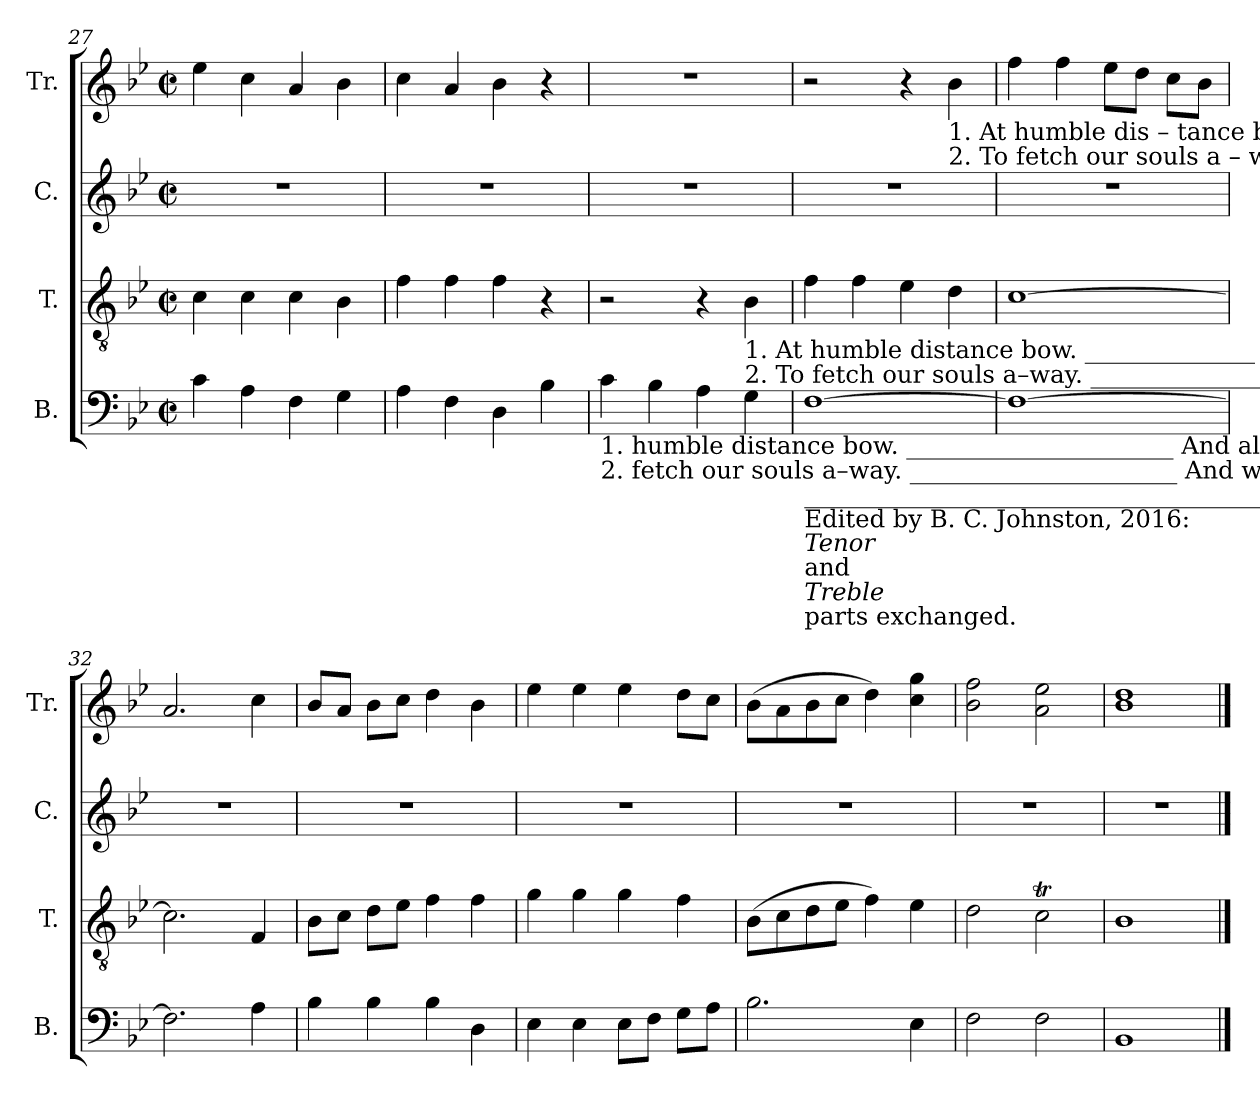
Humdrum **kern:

**kern	**kern	**kern	**kern
*part4	*part3	*part2	*part1
*staff4	*staff3	*staff2	*staff1
*I"B.	*I"T.	*I"C.	*I"Tr.
*I'B.	*I'T.	*I'C.	*I'Tr.
*clefF4	*clefGv2	*clefG2	*clefG2
*k[b-e-]	*k[b-e-]	*k[b-e-]	*k[b-e-]
*M2/2	*M2/2	*M2/2	*M2/2
*met(c|)	*met(c|)	*met(c|)	*met(c|)
=27	=27	=27	=27
4c\	4c\	1r	4ee-\
4A\	4c\	.	4cc\
4F\	4c\	.	4a/
4G\	4B-\	.	4b-\
=28	=28	=28	=28
4A\	4f\	1r	4cc\
4F\	4f\	.	4a/
4D\	4f\	.	4b-\
4B-\	4r	.	4r
!!LO:LB:g=z
=29	=29	=29	=29
!LO:TX:b:t=1. humble distance bow. ______________________   And  all     the   glorious  ranks a–bove   At        hum         –        ble    distance   bow.	!	!	!
!LO:TX:b:t=2. fetch our souls a–way. ______________________  And  wish  thy  fie – ry  chariots,  Lord,   To        fetch ______  our    souls  a  – way.	!	!	!
4c\	2r	1r	1r
4B-\	.	.	.
4A\	4r	.	.
!	!LO:TX:b:t=1. At humble distance  bow. ______________ And  all     the   glorious  ranks a–bove   At        hum         –        ble    distance   bow.	!	!
!	!LO:TX:b:t=2. To fetch our souls a–way. ______________ And  wish  thy  fie – ry  chariots,  Lord,   To        fetch ______  our    souls  a  – way.	!	!
4G\	4B-\	.	.
=30	=30	=30	=30
!LO:TX:b:t=__________________________________________	!	!	!
!LO:TX:b:t=Edited by B. C. Johnston, 2016&colon;	!	!	!
!LO:TX:b:i:t=Tenor	!	!	!
!LO:TX:b:t=and	!	!	!
!LO:TX:b:i:t=Treble	!	!	!
!LO:TX:b:t=parts exchanged.	!	!	!
[1F	4f\	1r	2r
.	4f\	.	.
.	4e-\	.	4r
!	!	!	!LO:TX:b:t=1. At   humble  dis –  tance  bow.  And   all     the   glorious  ranks a–bove    At       hum         –        ble    distance   bow.
!	!	!	!LO:TX:b:t=2. To   fetch  our  souls  a –  way.  And  wish   thy   fie – ry  chariots,  Lord,    To      fetch ______  our    souls  a  – way.
.	4d\	.	4b-\
=31	=31	=31	=31
1F_	[1c	1r	4ff\
.	.	.	4ff\
.	.	.	8ee-\L
.	.	.	8dd\J
.	.	.	8cc\L
.	.	.	8b-\J
=32	=32	=32	=32
2.F\]	2.c\]	1r	2.a/
4A\	4F/	.	4cc\
=33	=33	=33	=33
4B-\	8B-\L	1r	8b-/L
.	8c\J	.	8a/J
4B-\	8d\L	.	8b-\L
.	8e-\J	.	8cc\J
4B-\	4f\	.	4dd\
4D\	4f\	.	4b-\
=34	=34	=34	=34
4E-\	4g\	1r	4ee-\
4E-\	4g\	.	4ee-\
8E-\L	4g\	.	4ee-\
8F\J	.	.	.
8G\L	4f\	.	8dd\L
8A\J	.	.	8cc\J
=35	=35	=35	=35
2.B-\	(8B-\L	1r	(8b-\L
.	8c\	.	8a\
.	8d\	.	8b-\
.	8e-\J	.	8cc\J
.	4f\)	.	4dd\)
4E-\	4e-\	.	4cc\ 4gg\
=36	=36	=36	=36
2F\	2d\	1r	2b-\ 2ff\
2F\	2cT\	.	2a\ 2ee-\
=37	=37	=37	=37
1BB-	1B-	1r	1b- 1dd
==	==	==	==
*-	*-	*-	*-
